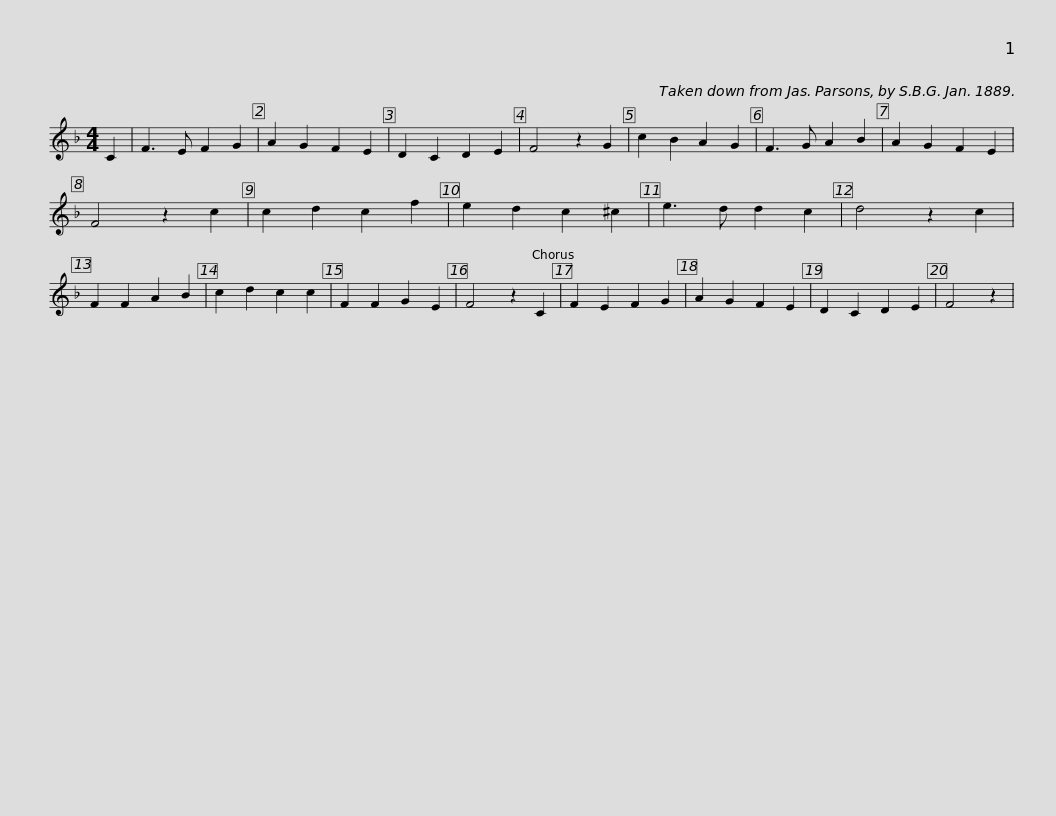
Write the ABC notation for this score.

X:1
L:1/8
M:4/4
I:linebreak $
K:F
V:1 treble
V:1
 C2 | F3 E F2 G2 | A2 G2 F2 E2 | D2 C2 D2 E2 | F4 z2 G2 | %5
 c2 B2 A2 G2 | F3 G A2 B2 | A2 G2 F2 E2 | F4 z2 c2 | c2 d2 c2 f2 |$ %10
 e2 d2 c2 ^c2 | e3 d d2 c2 | d4 z2 c2 | F2 F2 A2 B2 | c2 d2 c2 c2 | %15
 F2 F2 G2 E2 | F4 z2 C2 | F2 E2 F2 G2 | A2 G2 F2 E2 | D2 C2 D2 E2 |$ %20
 F4 z2 | %21
